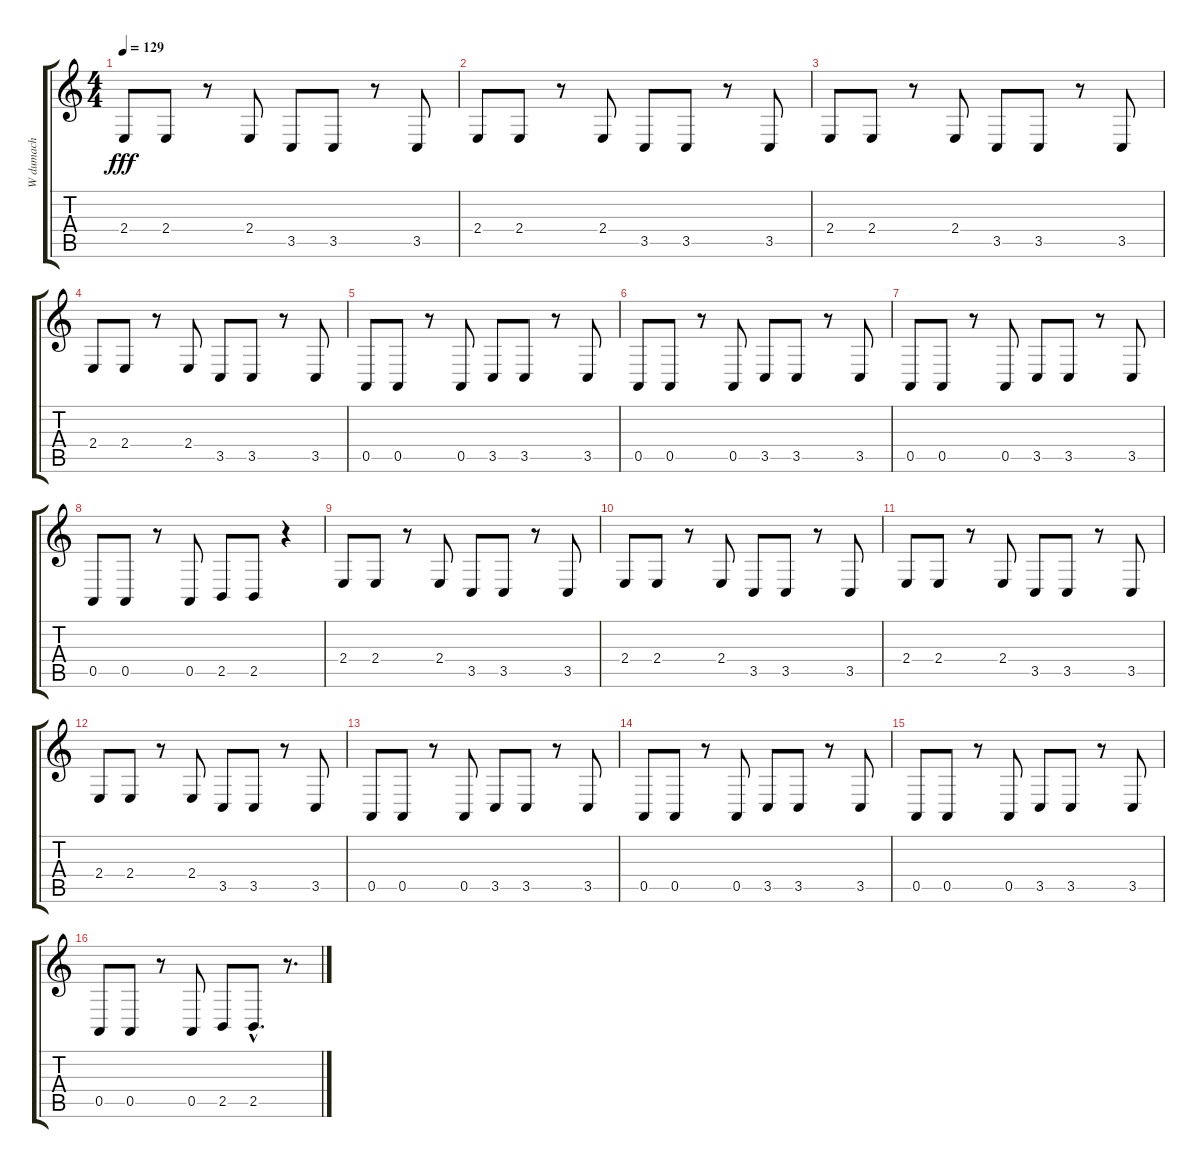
\track (" W dumach ..." " W dumach ") {instrument sitar}
\staff {score tabs}
\tuning (E4 B3 G3 D3 A2 E2) {hide}
\ts (4 4)
\tempo 129
\clef g2
\ks c
2.4.8{dy fff} 2.4.8 r.8 2.4.8 3.5.8 3.5.8 r.8 3.5.8 |
2.4.8 2.4.8 r.8 2.4.8 3.5.8 3.5.8 r.8 3.5.8 |
2.4.8 2.4.8 r.8 2.4.8 3.5.8 3.5.8 r.8 3.5.8 |
2.4.8 2.4.8 r.8 2.4.8 3.5.8 3.5.8 r.8 3.5.8 |
0.5.8 0.5.8 r.8 0.5.8 3.5.8 3.5.8 r.8 3.5.8 |
0.5.8 0.5.8 r.8 0.5.8 3.5.8 3.5.8 r.8 3.5.8 |
0.5.8 0.5.8 r.8 0.5.8 3.5.8 3.5.8 r.8 3.5.8 |
0.5.8 0.5.8 r.8 0.5.8 2.5.8 2.5.8 r.4 |
2.4.8 2.4.8 r.8 2.4.8 3.5.8 3.5.8 r.8 3.5.8 |
2.4.8 2.4.8 r.8 2.4.8 3.5.8 3.5.8 r.8 3.5.8 |
2.4.8 2.4.8 r.8 2.4.8 3.5.8 3.5.8 r.8 3.5.8 |
2.4.8 2.4.8 r.8 2.4.8 3.5.8 3.5.8 r.8 3.5.8 |
0.5.8 0.5.8 r.8 0.5.8 3.5.8 3.5.8 r.8 3.5.8 |
0.5.8 0.5.8 r.8 0.5.8 3.5.8 3.5.8 r.8 3.5.8 |
0.5.8 0.5.8 r.8 0.5.8 3.5.8 3.5.8 r.8 3.5.8 |
0.5.8 0.5.8 r.8 0.5.8 2.5.8 2.5{hac}.8{d} r.8{d}
